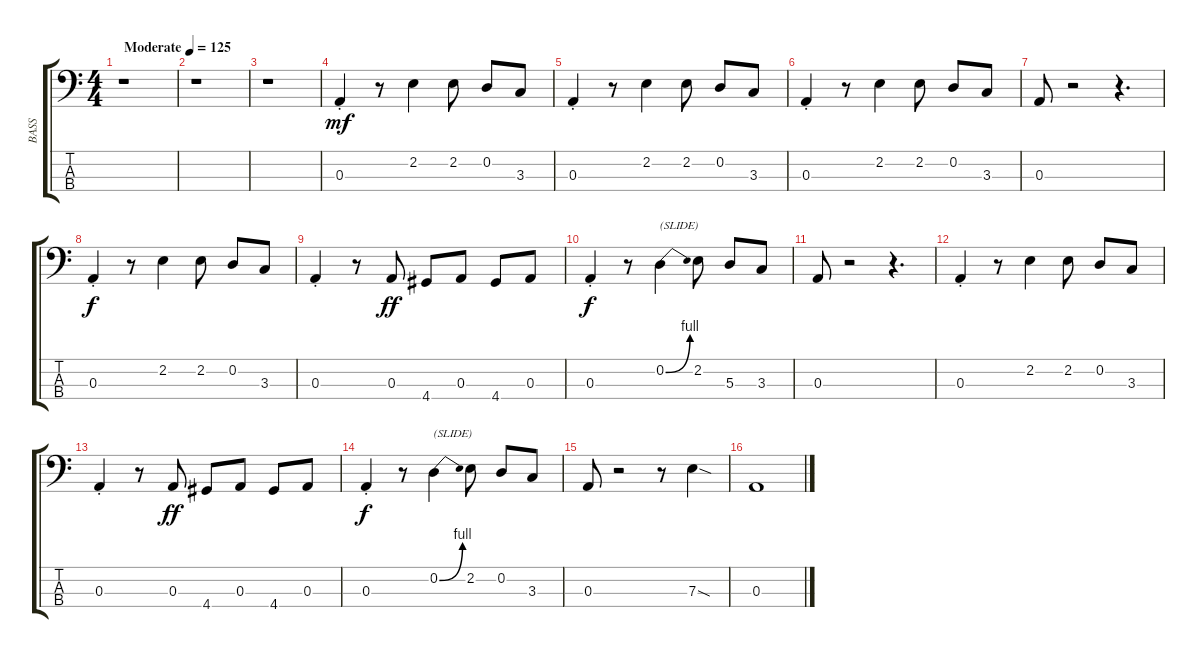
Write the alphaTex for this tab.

\track ("BASS" "BASS") {instrument electricbasspick}
\staff {score tabs}
\tuning (G2 D2 A1 E1) {hide}
\ts (4 4)
\tempo (125 "Moderate")
\clef f4
\ks c
r.1{dy mf instrument electricbasspick} |
r.1 |
r.1 |
0.3{st}.4 r.8 2.2.4 2.2.8 0.2.8 3.3.8 |
0.3{st}.4 r.8 2.2.4 2.2.8 0.2.8 3.3.8 |
0.3{st}.4 r.8 2.2.4 2.2.8 0.2.8 3.3.8 |
0.3.8 r.2 r.4{d} |
0.3{st}.4{dy f} r.8 2.2.4 2.2.8 0.2.8 3.3.8 |
0.3{st}.4 r.8 0.3.8{dy ff} 4.4.8 0.3.8 4.4.8 0.3.8 |
0.3{st}.4{dy f} r.8 0.2{be (bend 0 0 60 4)}.4{txt "(SLIDE)"} 2.2.8 5.3.8 3.3.8 |
0.3.8 r.2 r.4{d} |
0.3{st}.4 r.8 2.2.4 2.2.8 0.2.8 3.3.8 |
0.3{st}.4 r.8 0.3.8{dy ff} 4.4.8 0.3.8 4.4.8 0.3.8 |
0.3{st}.4{dy f} r.8 0.2{be (bend 0 0 60 4)}.4{txt "(SLIDE)"} 2.2.8 0.2.8 3.3.8 |
0.3.8 r.2 r.8 7.3{sod}.4 |
0.3.1
